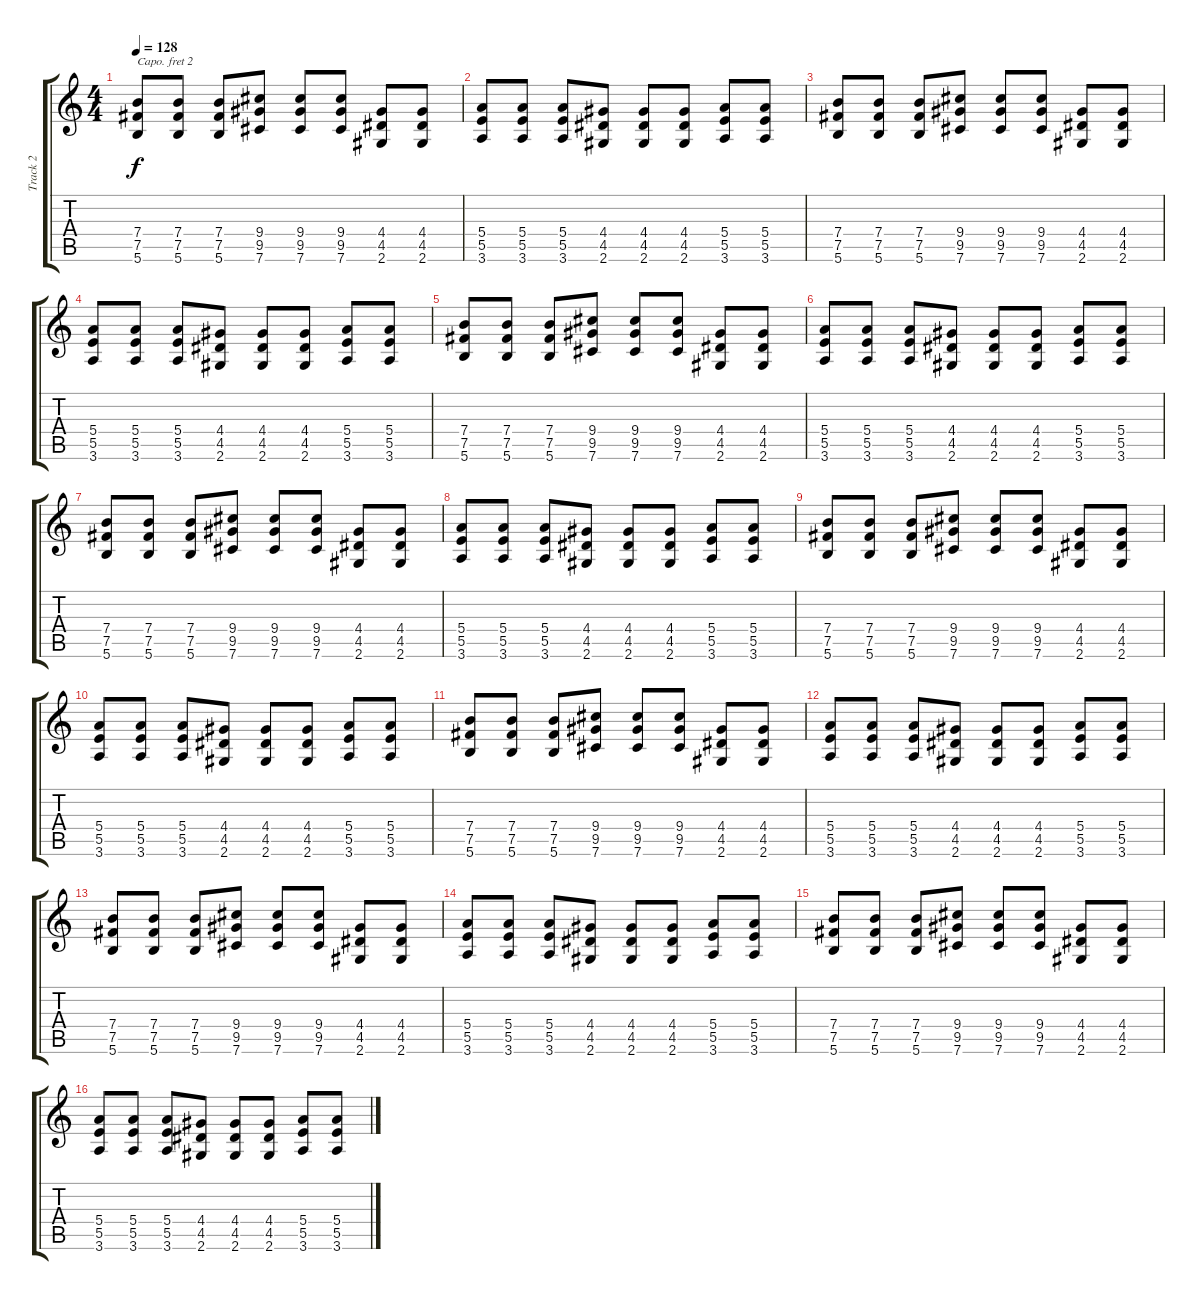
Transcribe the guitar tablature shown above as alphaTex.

\track ("Track 2" "Track 2") {instrument overdrivenguitar}
\staff {score tabs}
\capo 2
\tuning (E4 B3 G3 D3 A2 E2) {hide}
\ts (4 4)
\tempo 128
\clef g2
\ks c
(7.4 7.5 5.6).8{dy f} (7.4 7.5 5.6).8 (7.4 7.5 5.6).8 (9.4 9.5 7.6).8 (9.4 9.5 7.6).8 (9.4 9.5 7.6).8 (4.4 4.5 2.6).8 (4.4 4.5 2.6).8 |
(5.4 5.5 3.6).8 (5.4 5.5 3.6).8 (5.4 5.5 3.6).8 (4.4 4.5 2.6).8 (4.4 4.5 2.6).8 (4.4 4.5 2.6).8 (5.4 5.5 3.6).8 (5.4 5.5 3.6).8 |
(7.4 7.5 5.6).8 (7.4 7.5 5.6).8 (7.4 7.5 5.6).8 (9.4 9.5 7.6).8 (9.4 9.5 7.6).8 (9.4 9.5 7.6).8 (4.4 4.5 2.6).8 (4.4 4.5 2.6).8 |
(5.4 5.5 3.6).8 (5.4 5.5 3.6).8 (5.4 5.5 3.6).8 (4.4 4.5 2.6).8 (4.4 4.5 2.6).8 (4.4 4.5 2.6).8 (5.4 5.5 3.6).8 (5.4 5.5 3.6).8 |
(7.4 7.5 5.6).8 (7.4 7.5 5.6).8 (7.4 7.5 5.6).8 (9.4 9.5 7.6).8 (9.4 9.5 7.6).8 (9.4 9.5 7.6).8 (4.4 4.5 2.6).8 (4.4 4.5 2.6).8 |
(5.4 5.5 3.6).8 (5.4 5.5 3.6).8 (5.4 5.5 3.6).8 (4.4 4.5 2.6).8 (4.4 4.5 2.6).8 (4.4 4.5 2.6).8 (5.4 5.5 3.6).8 (5.4 5.5 3.6).8 |
(7.4 7.5 5.6).8 (7.4 7.5 5.6).8 (7.4 7.5 5.6).8 (9.4 9.5 7.6).8 (9.4 9.5 7.6).8 (9.4 9.5 7.6).8 (4.4 4.5 2.6).8 (4.4 4.5 2.6).8 |
(5.4 5.5 3.6).8 (5.4 5.5 3.6).8 (5.4 5.5 3.6).8 (4.4 4.5 2.6).8 (4.4 4.5 2.6).8 (4.4 4.5 2.6).8 (5.4 5.5 3.6).8 (5.4 5.5 3.6).8 |
(7.4 7.5 5.6).8 (7.4 7.5 5.6).8 (7.4 7.5 5.6).8 (9.4 9.5 7.6).8 (9.4 9.5 7.6).8 (9.4 9.5 7.6).8 (4.4 4.5 2.6).8 (4.4 4.5 2.6).8 |
(5.4 5.5 3.6).8 (5.4 5.5 3.6).8 (5.4 5.5 3.6).8 (4.4 4.5 2.6).8 (4.4 4.5 2.6).8 (4.4 4.5 2.6).8 (5.4 5.5 3.6).8 (5.4 5.5 3.6).8 |
(7.4 7.5 5.6).8 (7.4 7.5 5.6).8 (7.4 7.5 5.6).8 (9.4 9.5 7.6).8 (9.4 9.5 7.6).8 (9.4 9.5 7.6).8 (4.4 4.5 2.6).8 (4.4 4.5 2.6).8 |
(5.4 5.5 3.6).8 (5.4 5.5 3.6).8 (5.4 5.5 3.6).8 (4.4 4.5 2.6).8 (4.4 4.5 2.6).8 (4.4 4.5 2.6).8 (5.4 5.5 3.6).8 (5.4 5.5 3.6).8 |
(7.4 7.5 5.6).8 (7.4 7.5 5.6).8 (7.4 7.5 5.6).8 (9.4 9.5 7.6).8 (9.4 9.5 7.6).8 (9.4 9.5 7.6).8 (4.4 4.5 2.6).8 (4.4 4.5 2.6).8 |
(5.4 5.5 3.6).8 (5.4 5.5 3.6).8 (5.4 5.5 3.6).8 (4.4 4.5 2.6).8 (4.4 4.5 2.6).8 (4.4 4.5 2.6).8 (5.4 5.5 3.6).8 (5.4 5.5 3.6).8 |
(7.4 7.5 5.6).8 (7.4 7.5 5.6).8 (7.4 7.5 5.6).8 (9.4 9.5 7.6).8 (9.4 9.5 7.6).8 (9.4 9.5 7.6).8 (4.4 4.5 2.6).8 (4.4 4.5 2.6).8 |
(5.4 5.5 3.6).8 (5.4 5.5 3.6).8 (5.4 5.5 3.6).8 (4.4 4.5 2.6).8 (4.4 4.5 2.6).8 (4.4 4.5 2.6).8 (5.4 5.5 3.6).8 (5.4 5.5 3.6).8
